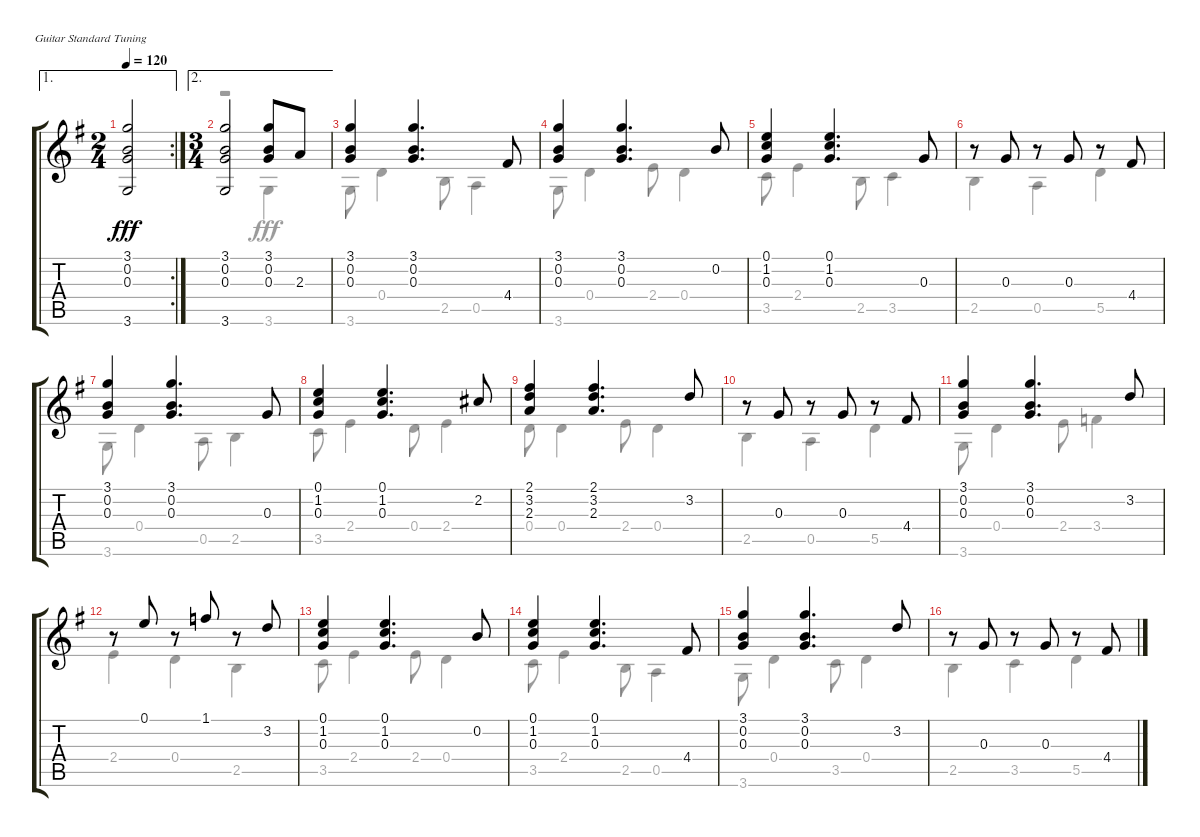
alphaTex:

\bracketExtendMode groupsimilarinstruments
\firstSystemTrackNameOrientation horizontal
\otherSystemsTrackNameOrientation horizontal
\track "" {instrument acousticguitarnylon}
\staff {score tabs}
\tuning (E4 B3 G3 D3 A2 E2)
\voice
\ae 1
\rc 2
\ts (2 4)
\tempo 120
\clef g2
\ks g
(3.1 0.2 0.3 3.6).2{dy fff} |
\ae 2
\ts (3 4)
(3.1 0.2 0.3 3.6).2 (3.1 0.2 0.3).8 2.3.8 |
(3.1 0.2 0.3).4 (3.1 0.2 0.3).4{d} 4.4.8 |
(3.1 0.2 0.3).4 (3.1 0.2 0.3).4{d} 0.2.8 |
(0.1 1.2 0.3).4 (0.1 1.2 0.3).4{d} 0.3.8 |
r.8 0.3.8 r.8 0.3.8 r.8 4.4.8 |
(3.1 0.2 0.3).4 (3.1 0.2 0.3).4{d} 0.3.8 |
(0.1 1.2 0.3).4 (0.1 1.2 0.3).4{d} 2.2.8 |
(2.1 3.2 2.3).4 (2.1 3.2 2.3).4{d} 3.2.8 |
r.8 0.3.8 r.8 0.3.8 r.8 4.4.8 |
(3.1 0.2 0.3).4 (3.1 0.2 0.3).4{d} 3.2.8 |
r.8 0.1.8 r.8 1.1.8 r.8 3.2.8 |
(0.1 1.2 0.3).4 (0.1 1.2 0.3).4{d} 0.2.8 |
(0.1 1.2 0.3).4 (0.1 1.2 0.3).4{d} 4.4.8 |
(3.1 0.2 0.3).4 (3.1 0.2 0.3).4{d} 3.2.8 |
r.8 0.3.8 r.8 0.3.8 r.8 4.4.8
\voice
\clef g2
\ottava regular
\simile none
\ks g
|
r.2 3.6.4 |
3.6.8 0.4.4 2.5.8 0.5.4 |
3.6.8 0.4.4 2.4.8 0.4.4 |
3.5.8 2.4.4 2.5.8 3.5.4 |
2.5.4 0.5.4 5.5.4 |
3.6.8 0.4.4 0.5.8 2.5.4 |
3.5.8 2.4.4 0.4.8 2.4.4 |
0.4.8 0.4.4 2.4.8 0.4.4 |
2.5.4 0.5.4 5.5.4 |
3.6.8 0.4.4 2.4.8 3.4.4 |
2.4.4 0.4.4 2.5.4 |
3.5.8 2.4.4 2.4.8 0.4.4 |
3.5.8 2.4.4 2.5.8 0.5.4 |
3.6.8 0.4.4 3.5.8 0.4.4 |
2.5.4 3.5.4 5.5.4
